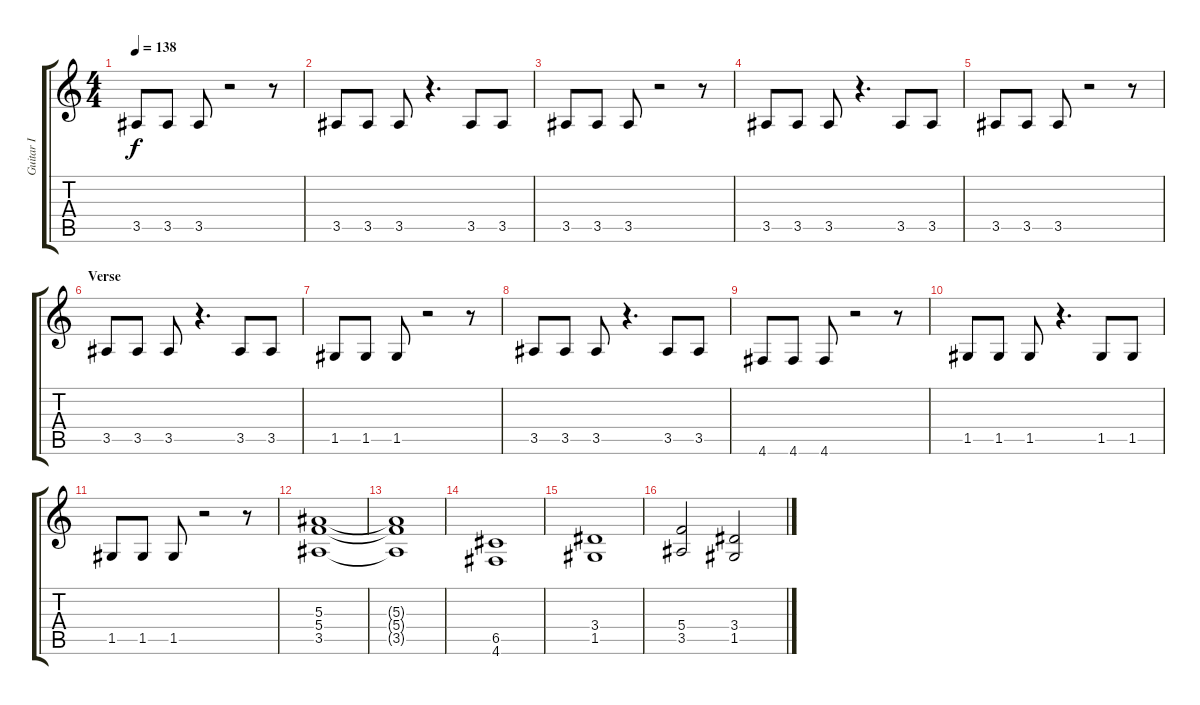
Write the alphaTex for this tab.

\track ("Guitar I" "Guitar I") {instrument distortionguitar}
\staff {score tabs}
\tuning (D4 A3 F3 C3 G2 D2) {hide}
\ts (4 4)
\tempo 138
\clef g2
\ks c
3.5.8{dy f} 3.5.8 3.5.8 r.2 r.8 |
3.5.8 3.5.8 3.5.8 r.4{d} 3.5.8 3.5.8 |
3.5.8 3.5.8 3.5.8 r.2 r.8 |
3.5.8 3.5.8 3.5.8 r.4{d} 3.5.8 3.5.8 |
3.5.8 3.5.8 3.5.8 r.2 r.8 |
\section ("" "Verse")
3.5.8 3.5.8 3.5.8 r.4{d} 3.5.8 3.5.8 |
1.5.8 1.5.8 1.5.8 r.2 r.8 |
3.5.8 3.5.8 3.5.8 r.4{d} 3.5.8 3.5.8 |
4.6.8 4.6.8 4.6.8 r.2 r.8 |
1.5.8 1.5.8 1.5.8 r.4{d} 1.5.8 1.5.8 |
1.5.8 1.5.8 1.5.8 r.2 r.8 |
(5.3 5.4 3.5).1 |
(5.3{t} 5.4{t} 3.5{t}).1 |
(6.5 4.6).1 |
(3.4 1.5).1 |
(5.4 3.5).2 (3.4 1.5).2
